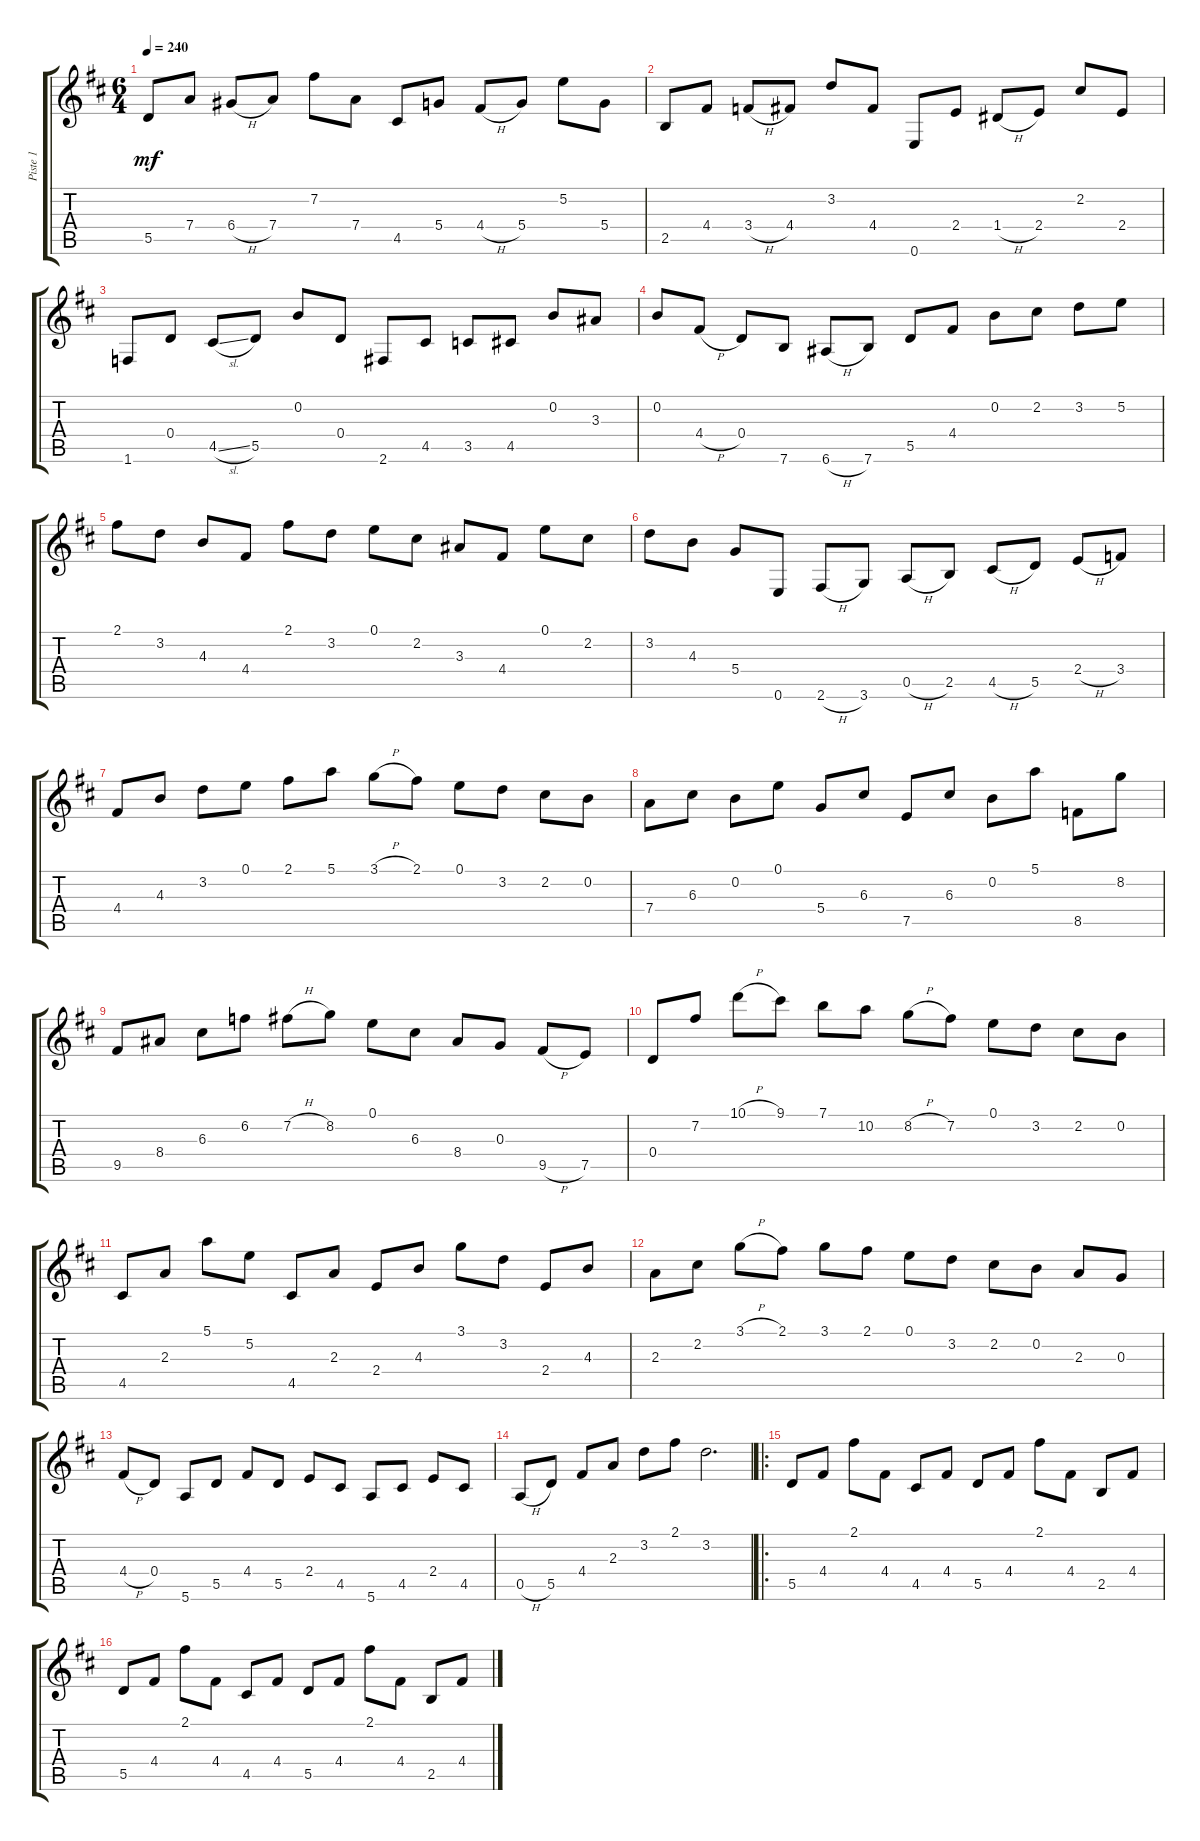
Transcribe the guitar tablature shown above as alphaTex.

\track ("Piste 1" "Piste 1") {instrument acousticguitarnylon}
\staff {score tabs}
\tuning (E4 B3 G3 D3 A2 E2) {hide}
\ts (6 4)
\tempo 240
\clef g2
\ks d
5.5.8{dy mf} 7.4.8 6.4{h}.8 7.4.8 7.2.8 7.4.8 4.5.8 5.4.8 4.4{h}.8 5.4.8 5.2.8 5.4.8 |
2.5.8 4.4.8 3.4{h}.8 4.4.8 3.2.8 4.4.8 0.6.8 2.4.8 1.4{h}.8 2.4.8 2.2.8 2.4.8 |
1.6.8 0.4.8 4.5{sl}.8 5.5.8 0.2.8 0.4.8 2.6.8 4.5.8 3.5.8 4.5.8 0.2.8 3.3.8 |
0.2.8 4.4{h}.8 0.4.8 7.6.8 6.6{h}.8 7.6.8 5.5.8 4.4.8 0.2.8 2.2.8 3.2.8 5.2.8 |
2.1.8 3.2.8 4.3.8 4.4.8 2.1.8 3.2.8 0.1.8 2.2.8 3.3.8 4.4.8 0.1.8 2.2.8 |
3.2.8 4.3.8 5.4.8 0.6.8 2.6{h}.8 3.6.8 0.5{h}.8 2.5.8 4.5{h}.8 5.5.8 2.4{h}.8 3.4.8 |
4.4.8 4.3.8 3.2.8 0.1.8 2.1.8 5.1.8 3.1{h}.8 2.1.8 0.1.8 3.2.8 2.2.8 0.2.8 |
7.4.8 6.3.8 0.2.8 0.1.8 5.4.8 6.3.8 7.5.8 6.3.8 0.2.8 5.1.8 8.5.8 8.2.8 |
9.5.8 8.4.8 6.3.8 6.2.8 7.2{h}.8 8.2.8 0.1.8 6.3.8 8.4.8 0.3.8 9.5{h}.8 7.5.8 |
0.4.8 7.2.8 10.1{h}.8 9.1.8 7.1.8 10.2.8 8.2{h}.8 7.2.8 0.1.8 3.2.8 2.2.8 0.2.8 |
4.5.8 2.3.8 5.1.8 5.2.8 4.5.8 2.3.8 2.4.8 4.3.8 3.1.8 3.2.8 2.4.8 4.3.8 |
2.3.8 2.2.8 3.1{h}.8 2.1.8 3.1.8 2.1.8 0.1.8 3.2.8 2.2.8 0.2.8 2.3.8 0.3.8 |
4.4{h}.8 0.4.8 5.6.8 5.5.8 4.4.8 5.5.8 2.4.8 4.5.8 5.6.8 4.5.8 2.4.8 4.5.8 |
0.5{h}.8 5.5.8 4.4.8 2.3.8 3.2.8 2.1.8 3.2.2{d} |
\ro
5.5.8 4.4.8 2.1.8 4.4.8 4.5.8 4.4.8 5.5.8 4.4.8 2.1.8 4.4.8 2.5.8 4.4.8 |
5.5.8 4.4.8 2.1.8 4.4.8 4.5.8 4.4.8 5.5.8 4.4.8 2.1.8 4.4.8 2.5.8 4.4.8
